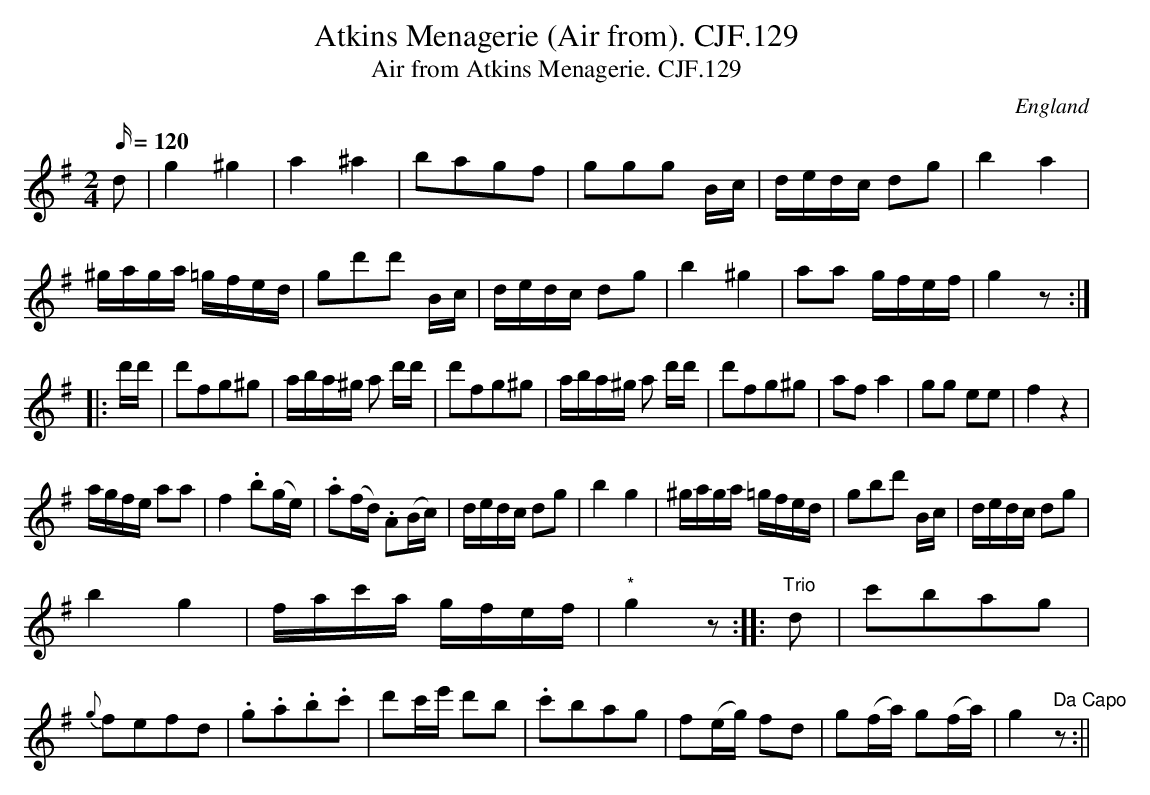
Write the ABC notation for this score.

X:1
T:Atkins Menagerie (Air from). CJF.129
T:Air from Atkins Menagerie. CJF.129
M:2/4
L:1/16
Q:120
O:England
K:G
d2|">"g4">"^g4|">"a4">"^a4|b2a2g2f2|g2g2g2 Bc|\
dedc d2g2|b4a4|!^gaga =gfed|g2d'2d'2 Bc|dedc d2g2|
">"b4">"^g4|a2a2 gfef|g4z2:||:!d'd'|d'2f2g2^g2|\
aba^g a2 d'd'|d'2f2g2^g2|aba^g a2 d'd'|d'2f2g2^g2|
a2f2a4|g2g2 e2e2|f4z4|!agfe a2a2|f4.b2(ge)|\
.a2(fd) .A2(Bc)|dedc d2g2|b4g4|^gaga =gfed|
g2b2d'2 Bc|dedc d2g2|!b4g4|fac'a gfef|"*"g4z2h:||:\
"Trio"d2|c'2b2a2g2|!{g}f2e2f2d2|.g2.a2.b2.c'2|d'2c'e' d'2b2|
.c'2b2a2g2|f2(eg) f2d2|g2(fa) g2(fa)|g4" Da Capo"z2:||
